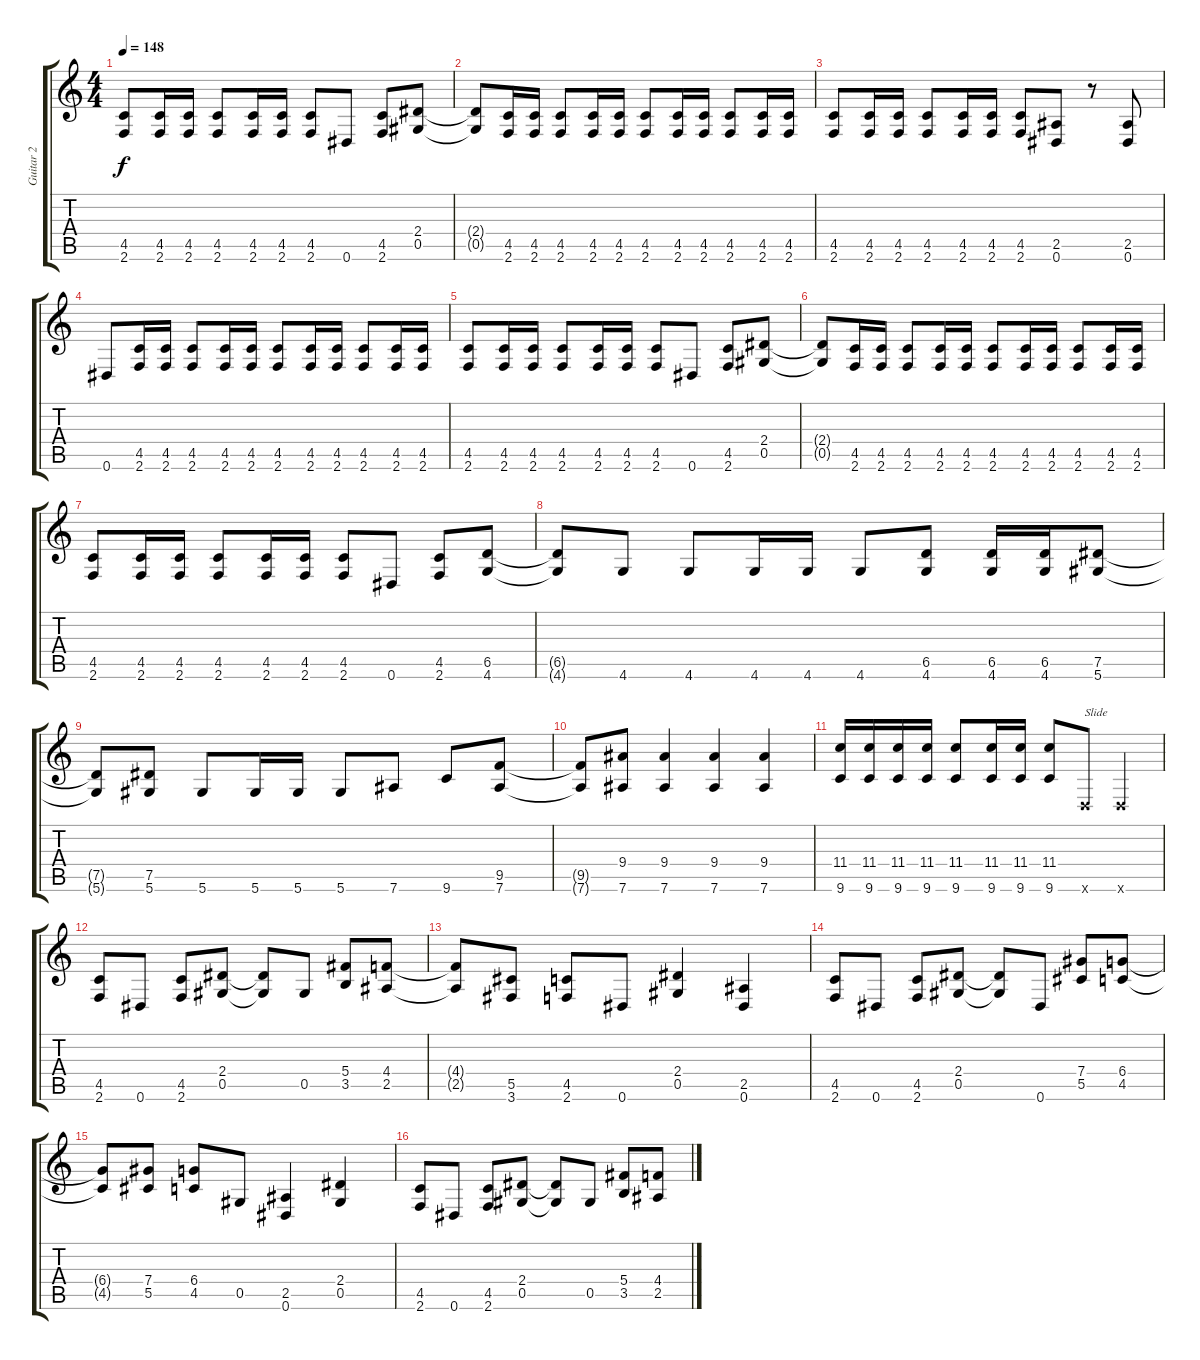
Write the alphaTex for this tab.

\track ("Guitar 2" "Guitar 2") {instrument distortionguitar}
\staff {score tabs}
\tuning (Eb4 Bb3 Gb3 Db3 Ab2 Eb2) {hide}
\ts (4 4)
\tempo 148
\clef g2
\ks c
(4.5 2.6).8{dy f} (4.5 2.6).16 (4.5 2.6).16 (4.5 2.6).8 (4.5 2.6).16 (4.5 2.6).16 (4.5 2.6).8 0.6.8 (4.5 2.6).8 (2.4 0.5).8 |
(2.4{t} 0.5{t}).8 (4.5 2.6).16 (4.5 2.6).16 (4.5 2.6).8 (4.5 2.6).16 (4.5 2.6).16 (4.5 2.6).8 (4.5 2.6).16 (4.5 2.6).16 (4.5 2.6).8 (4.5 2.6).16 (4.5 2.6).16 |
(4.5 2.6).8 (4.5 2.6).16 (4.5 2.6).16 (4.5 2.6).8 (4.5 2.6).16 (4.5 2.6).16 (4.5 2.6).8 (2.5 0.6).8 r.8 (2.5 0.6).8 |
0.6.8 (4.5 2.6).16 (4.5 2.6).16 (4.5 2.6).8 (4.5 2.6).16 (4.5 2.6).16 (4.5 2.6).8 (4.5 2.6).16 (4.5 2.6).16 (4.5 2.6).8 (4.5 2.6).16 (4.5 2.6).16 |
(4.5 2.6).8 (4.5 2.6).16 (4.5 2.6).16 (4.5 2.6).8 (4.5 2.6).16 (4.5 2.6).16 (4.5 2.6).8 0.6.8 (4.5 2.6).8 (2.4 0.5).8 |
(2.4{t} 0.5{t}).8 (4.5 2.6).16 (4.5 2.6).16 (4.5 2.6).8 (4.5 2.6).16 (4.5 2.6).16 (4.5 2.6).8 (4.5 2.6).16 (4.5 2.6).16 (4.5 2.6).8 (4.5 2.6).16 (4.5 2.6).16 |
(4.5 2.6).8 (4.5 2.6).16 (4.5 2.6).16 (4.5 2.6).8 (4.5 2.6).16 (4.5 2.6).16 (4.5 2.6).8 0.6.8 (4.5 2.6).8 (6.5 4.6).8 |
(6.5{t} 4.6{t}).8 4.6.8 4.6.8 4.6.16 4.6.16 4.6.8 (6.5 4.6).8 (6.5 4.6).16 (6.5 4.6).16 (7.5 5.6).8 |
(7.5{t} 5.6{t}).8 (7.5 5.6).8 5.6.8 5.6.16 5.6.16 5.6.8 7.6.8 9.6.8 (9.5 7.6).8 |
(9.5{t} 7.6{t}).8 (9.4 7.6).8 (9.4 7.6).4 (9.4 7.6).4 (9.4 7.6).4 |
(11.4 9.6).16 (11.4 9.6).16 (11.4 9.6).16 (11.4 9.6).16 (11.4 9.6).8 (11.4 9.6).16 (11.4 9.6).16 (11.4 9.6).8 -1.6{x}.8{txt "Slide"} -1.6{x}.4 |
(4.5 2.6).8 0.6.8 (4.5 2.6).8 (2.4 0.5).8 (2.4{t} 0.5{t}).8 0.5.8 (5.4 3.5).8 (4.4 2.5).8 |
(4.4{t} 2.5{t}).8 (5.5 3.6).8 (4.5 2.6).8 0.6.8 (2.4 0.5).4 (2.5 0.6).4 |
(4.5 2.6).8 0.6.8 (4.5 2.6).8 (2.4 0.5).8 (2.4{t} 0.5{t}).8 0.6.8 (7.4 5.5).8 (6.4 4.5).8 |
(6.4{t} 4.5{t}).8 (7.4 5.5).8 (6.4 4.5).8 0.5.8 (2.5 0.6).4 (2.4 0.5).4 |
(4.5 2.6).8 0.6.8 (4.5 2.6).8 (2.4 0.5).8 (2.4{t} 0.5{t}).8 0.5.8 (5.4 3.5).8 (4.4 2.5).8
